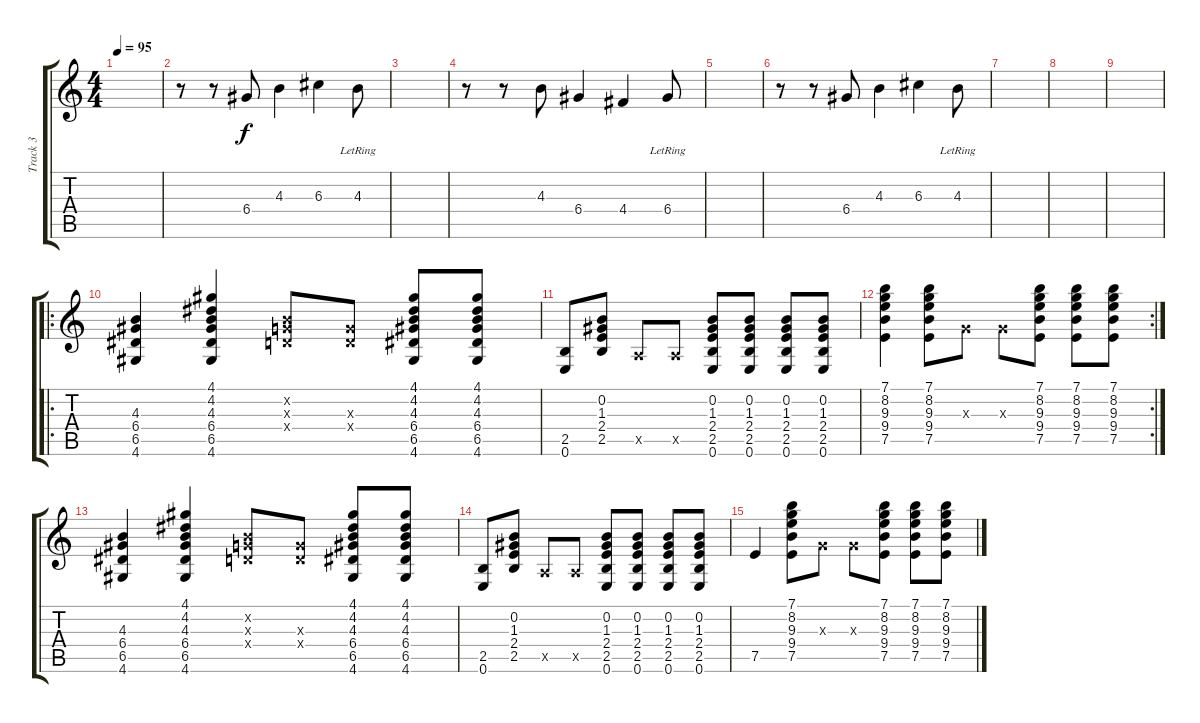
\track ("Track 3" "Track 3") {instrument electricguitarjazz}
\staff {score tabs}
\tuning (E4 B3 G3 D3 A2 E2) {hide}
\ts (4 4)
\tempo 95
\clef g2
\ks c
|
r.8 r.8 6.4.8 4.3.4 6.3.4 4.3{lr}.8 |
|
r.8 r.8 4.3.8 6.4.4 4.4.4 6.4{lr}.8 |
|
r.8 r.8 6.4.8 4.3.4 6.3.4 4.3{lr}.8 |
|
|
|
\ro
(4.3 6.4 6.5 4.6).4 (4.1 4.2 4.3 6.4 6.5 4.6).4 (0.2{x} 0.3{x} 0.4{x}).8 (0.3{x} 0.4{x}).8 (4.1 4.2 4.3 6.4 6.5 4.6).8 (4.1 4.2 4.3 6.4 6.5 4.6).8 |
(2.5 0.6).8 (0.2 1.3 2.4 2.5).8 0.5{x}.8 0.5{x}.8 (0.2 1.3 2.4 2.5 0.6).8 (0.2 1.3 2.4 2.5 0.6).8 (0.2 1.3 2.4 2.5 0.6).8 (0.2 1.3 2.4 2.5 0.6).8 |
\rc 2
(7.1 8.2 9.3 9.4 7.5).4 (7.1 8.2 9.3 9.4 7.5).8 0.3{x}.8 0.3{x}.8 (7.1 8.2 9.3 9.4 7.5).8 (7.1 8.2 9.3 9.4 7.5).8 (7.1 8.2 9.3 9.4 7.5).8 |
(4.3 6.4 6.5 4.6).4 (4.1 4.2 4.3 6.4 6.5 4.6).4 (0.2{x} 0.3{x} 0.4{x}).8 (0.3{x} 0.4{x}).8 (4.1 4.2 4.3 6.4 6.5 4.6).8 (4.1 4.2 4.3 6.4 6.5 4.6).8 |
(2.5 0.6).8 (0.2 1.3 2.4 2.5).8 0.5{x}.8 0.5{x}.8 (0.2 1.3 2.4 2.5 0.6).8 (0.2 1.3 2.4 2.5 0.6).8 (0.2 1.3 2.4 2.5 0.6).8 (0.2 1.3 2.4 2.5 0.6).8 |
7.5.4 (7.1 8.2 9.3 9.4 7.5).8 0.3{x}.8 0.3{x}.8 (7.1 8.2 9.3 9.4 7.5).8 (7.1 8.2 9.3 9.4 7.5).8 (7.1 8.2 9.3 9.4 7.5).8
